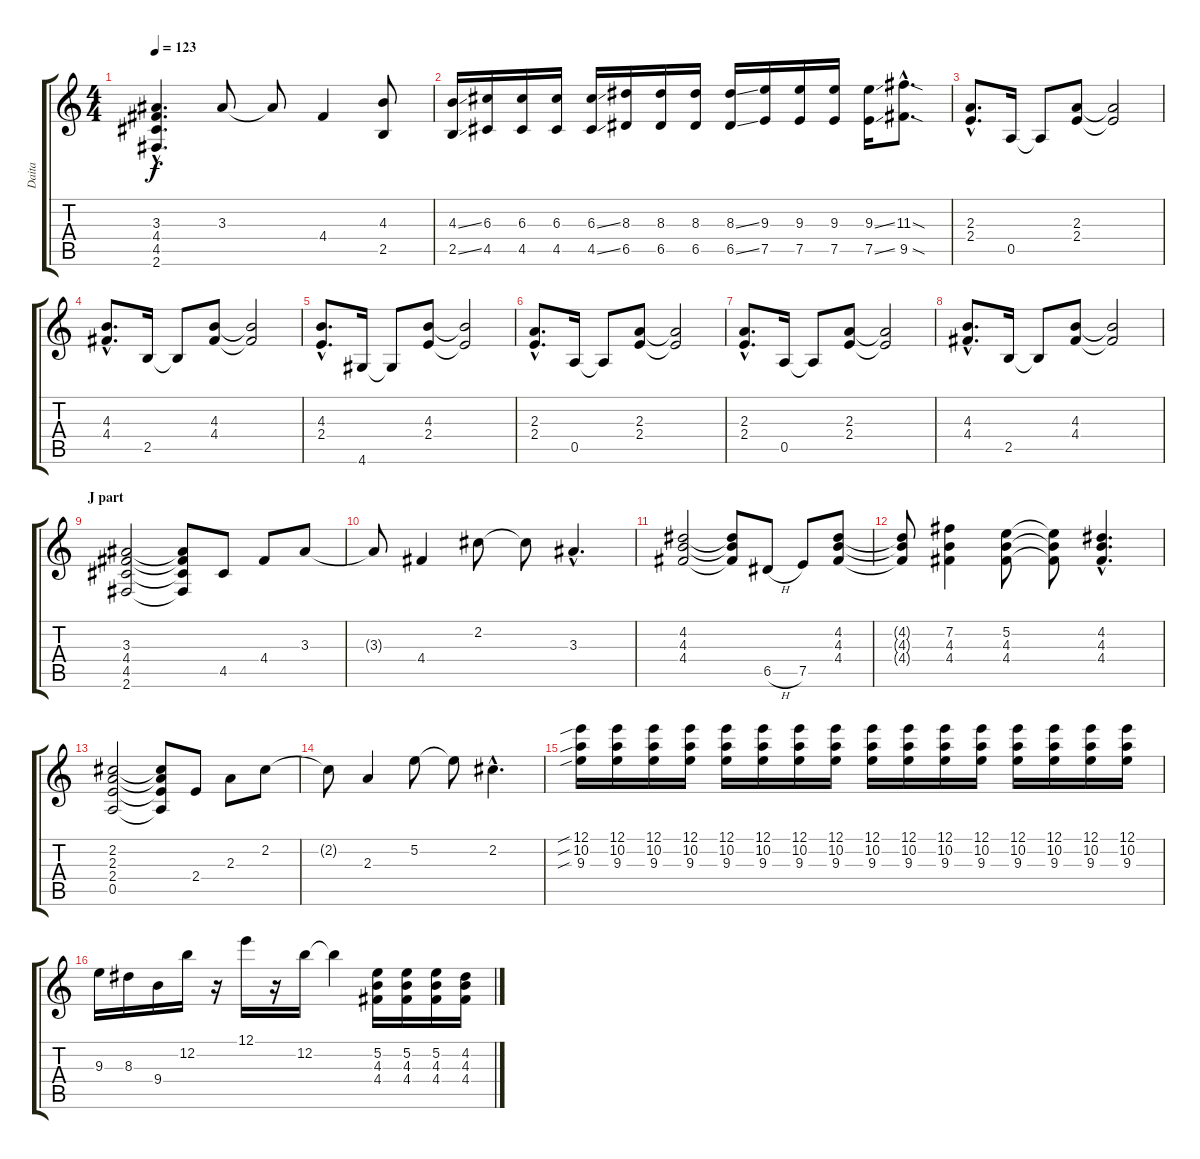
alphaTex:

\track ("Daita" "Daita") {instrument distortionguitar}
\staff {score tabs}
\tuning (E4 B3 G3 D3 A2 E2) {hide}
\ts (4 4)
\tempo 123
\clef g2
\ks c
(3.3{hac} 4.4{hac} 4.5{hac} 2.6{hac}).4{d dy f} 3.3.8 3.3{t}.8 4.4.4 (4.3 2.5).8 |
(4.3{ss} 2.5{ss}).16 (6.3 4.5).16 (6.3 4.5).16 (6.3 4.5).16 (6.3{ss} 4.5{ss}).16 (8.3 6.5).16 (8.3 6.5).16 (8.3 6.5).16 (8.3{ss} 6.5{ss}).16 (9.3 7.5).16 (9.3 7.5).16 (9.3 7.5).16 (9.3{ss} 7.5{ss}).16 (11.3{sod hac} 9.5{sod hac}).8{d} |
(2.3{hac} 2.4{hac}).8{d} 0.5.16 0.5{t}.8 (2.3 2.4).8 (2.3{t} 2.4{t}).2 |
(4.3{hac} 4.4{hac}).8{d} 2.5.16 2.5{t}.8 (4.3 4.4).8 (4.3{t} 4.4{t}).2 |
(4.3{hac} 2.4{hac}).8{d} 4.6.16 4.6{t}.8 (4.3 2.4).8 (4.3{t} 2.4{t}).2 |
(2.3{hac} 2.4{hac}).8{d} 0.5.16 0.5{t}.8 (2.3 2.4).8 (2.3{t} 2.4{t}).2 |
(2.3{hac} 2.4{hac}).8{d} 0.5.16 0.5{t}.8 (2.3 2.4).8 (2.3{t} 2.4{t}).2 |
(4.3{hac} 4.4{hac}).8{d} 2.5.16 2.5{t}.8 (4.3 4.4).8 (4.3{t} 4.4{t}).2 |
\section ("" "J part")
(3.3 4.4 4.5 2.6).2 (3.3{t} 4.4{t} 4.5{t} 2.6{t}).8 4.5.8 4.4.8 3.3.8 |
3.3{t}.8 4.4.4 2.2.8 2.2{t}.8 3.3{hac}.4{d} |
(4.2 4.3 4.4).2 (4.2{t} 4.3{t} 4.4{t}).8 6.5{h}.8 7.5.8 (4.2 4.3 4.4).8 |
(4.2{t} 4.3{t} 4.4{t}).8 (7.2 4.3 4.4).4 (5.2 4.3 4.4).8 (5.2{t} 4.3{t} 4.4{t}).8 (4.2{hac} 4.3{hac} 4.4{hac}).4{d} |
(2.2 2.3 2.4 0.5).2 (2.2{t} 2.3{t} 2.4{t} 0.5{t}).8 2.4.8 2.3.8 2.2.8 |
2.2{t}.8 2.3.4 5.2.8 5.2{t}.8 2.2{hac}.4{d} |
(12.1{sib} 10.2{sib} 9.3{sib}).16 (12.1 10.2 9.3).16 (12.1 10.2 9.3).16 (12.1 10.2 9.3).16 (12.1 10.2 9.3).16 (12.1 10.2 9.3).16 (12.1 10.2 9.3).16 (12.1 10.2 9.3).16 (12.1 10.2 9.3).16 (12.1 10.2 9.3).16 (12.1 10.2 9.3).16 (12.1 10.2 9.3).16 (12.1 10.2 9.3).16 (12.1 10.2 9.3).16 (12.1 10.2 9.3).16 (12.1 10.2 9.3).16 |
9.3.16 8.3.16 9.4.16 12.2.16 r.16 12.1.16 r.16 12.2.16 12.2{t}.4 (5.2 4.3 4.4).16 (5.2 4.3 4.4).16 (5.2 4.3 4.4).16 (4.2 4.3 4.4).16
